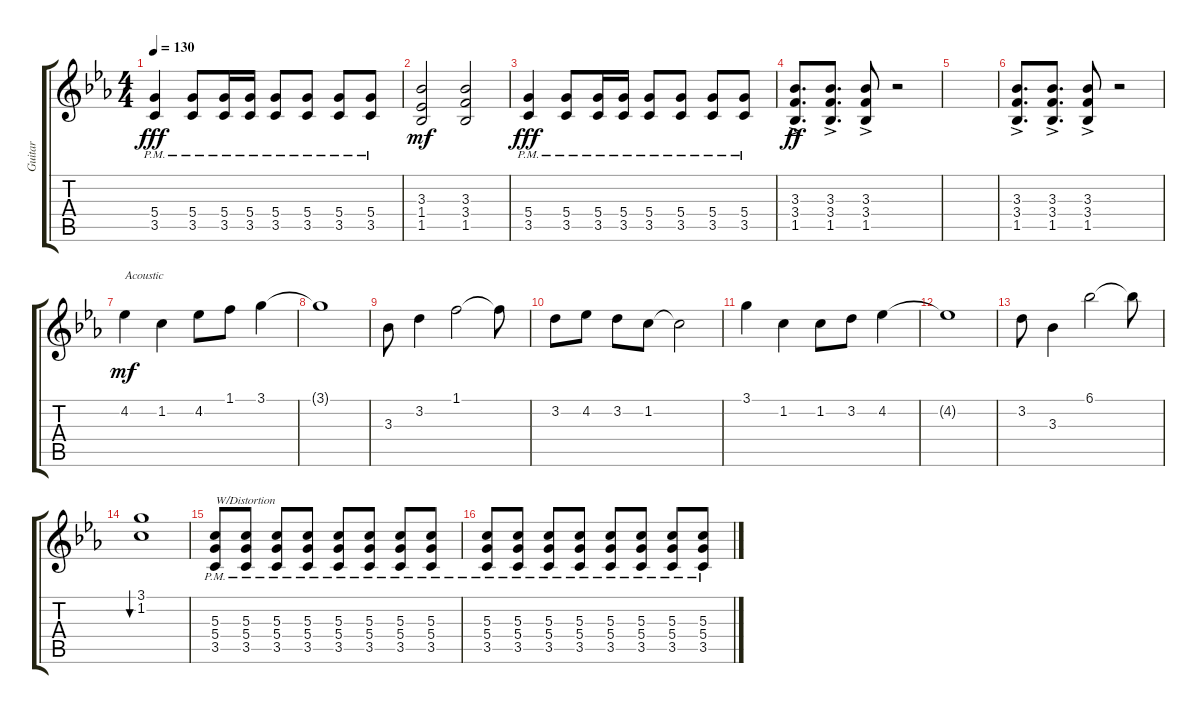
\track ("Guitar" "Guitar") {instrument acousticguitarsteel}
\staff {score tabs}
\tuning (E4 B3 G3 D3 A2 E2) {hide}
\ts (4 4)
\tempo 130
\clef g2
\ks cminor
(5.4{pm} 3.5{pm}).4{dy fff} (5.4{pm} 3.5{pm}).8 (5.4{pm} 3.5{pm}).16 (5.4{pm} 3.5{pm}).16 (5.4{pm} 3.5{pm}).8 (5.4{pm} 3.5{pm}).8 (5.4{pm} 3.5{pm}).8 (5.4{pm} 3.5{pm}).8 |
(3.3 1.4 1.5).2{dy mf} (3.3 3.4 1.5).2 |
(5.4{pm} 3.5{pm}).4{dy fff} (5.4{pm} 3.5{pm}).8 (5.4{pm} 3.5{pm}).16 (5.4{pm} 3.5{pm}).16 (5.4{pm} 3.5{pm}).8 (5.4{pm} 3.5{pm}).8 (5.4{pm} 3.5{pm}).8 (5.4{pm} 3.5{pm}).8 |
(3.3{ac} 3.4{ac} 1.5{ac}).8{d dy ff} (3.3{ac} 3.4{ac} 1.5{ac}).8{d} (3.3{ac} 3.4{ac} 1.5{ac}).8 r.2 |
|
(3.3{ac} 3.4{ac} 1.5{ac}).8{d} (3.3{ac} 3.4{ac} 1.5{ac}).8{d} (3.3{ac} 3.4{ac} 1.5{ac}).8 r.2 |
4.2.4{txt "Acoustic" dy mf balance 2 instrument acousticguitarsteel} 1.2.4 4.2.8 1.1.8 3.1.4 |
3.1{t}.1 |
3.3.8 3.2.4 1.1.2 1.1{t}.8 |
3.2.8 4.2.8 3.2.8 1.2.8 1.2{t}.2 |
3.1.4 1.2.4 1.2.8 3.2.8 4.2.4 |
4.2{t}.1 |
3.2.8 3.3.4 6.1.2 6.1{t}.8 |
(3.1 1.2).1{bu 240} |
(5.3{pm} 5.4{pm} 3.5{pm}).8{txt "W/Distortion" balance 8 instrument distortionguitar} (5.3{pm} 5.4{pm} 3.5{pm}).8 (5.3{pm} 5.4{pm} 3.5{pm}).8 (5.3{pm} 5.4{pm} 3.5{pm}).8 (5.3{pm} 5.4{pm} 3.5{pm}).8 (5.3{pm} 5.4{pm} 3.5{pm}).8 (5.3{pm} 5.4{pm} 3.5{pm}).8 (5.3{pm} 5.4{pm} 3.5{pm}).8 |
(5.3{pm} 5.4{pm} 3.5{pm}).8 (5.3{pm} 5.4{pm} 3.5{pm}).8 (5.3{pm} 5.4{pm} 3.5{pm}).8 (5.3{pm} 5.4{pm} 3.5{pm}).8 (5.3{pm} 5.4{pm} 3.5{pm}).8 (5.3{pm} 5.4{pm} 3.5{pm}).8 (5.3{pm} 5.4{pm} 3.5{pm}).8 (5.3{pm} 5.4{pm} 3.5{pm}).8
